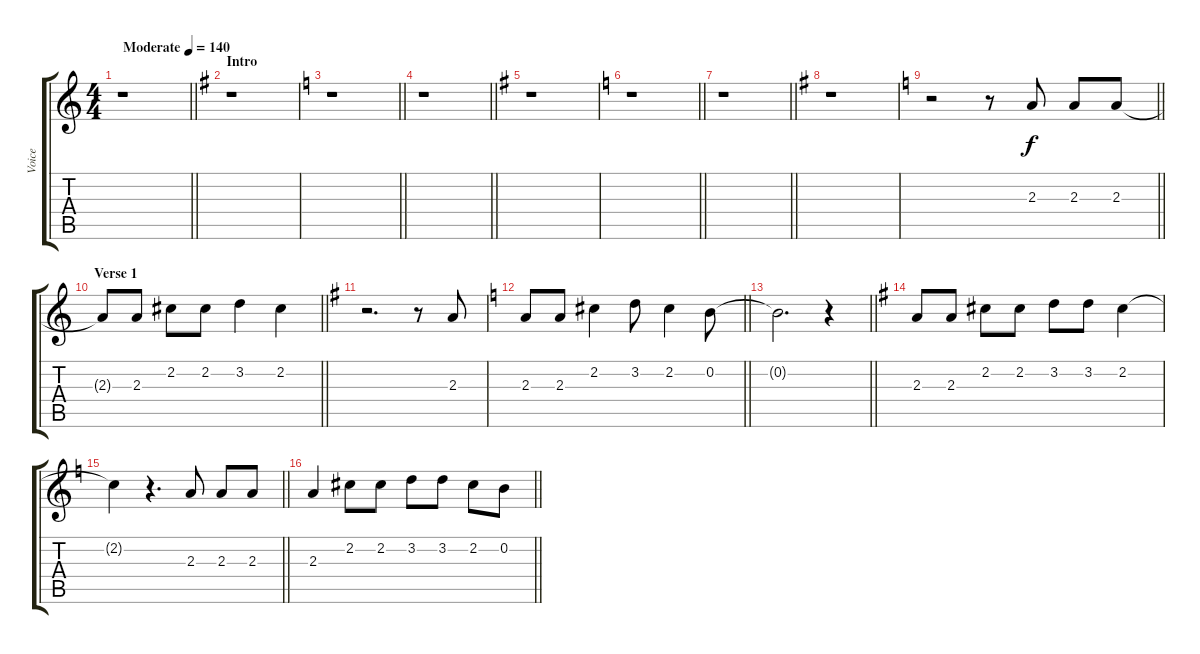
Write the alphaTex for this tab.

\track ("Voice" "Voice") {instrument overdrivenguitar}
\staff {score tabs}
\tuning (E4 B3 G3 D3 A2 E2) {hide}
\ts (4 4)
\tempo (140 "Moderate")
\clef g2
\barLineRight lightlight
\ks c
r.1{dy f instrument overdrivenguitar} |
\section ("" "Intro")
\ks g
r.1 |
\barLineRight lightlight
\ks c
r.1 |
\barLineRight lightlight
r.1 |
\ks g
r.1 |
\barLineRight lightlight
\ks c
r.1 |
\barLineRight lightlight
r.1 |
\ks g
r.1 |
\barLineRight lightlight
\ks c
r.2 r.8 2.3.8 2.3.8 2.3.8 |
\section ("" "Verse 1")
\barLineRight lightlight
2.3{t}.8 2.3.8 2.2.8 2.2.8 3.2.4 2.2.4 |
\ks g
r.2{d} r.8 2.3.8 |
\barLineRight lightlight
\ks c
2.3.8 2.3.8 2.2.4 3.2.8 2.2.4 0.2.8 |
\barLineRight lightlight
0.2{t}.2{d} r.4 |
\ks g
2.3.8 2.3.8 2.2.8 2.2.8 3.2.8 3.2.8 2.2.4 |
\barLineRight lightlight
\ks c
2.2{t}.4 r.4{d} 2.3.8 2.3.8 2.3.8 |
\barLineRight lightlight
2.3.4 2.2.8 2.2.8 3.2.8 3.2.8 2.2.8 0.2.8
